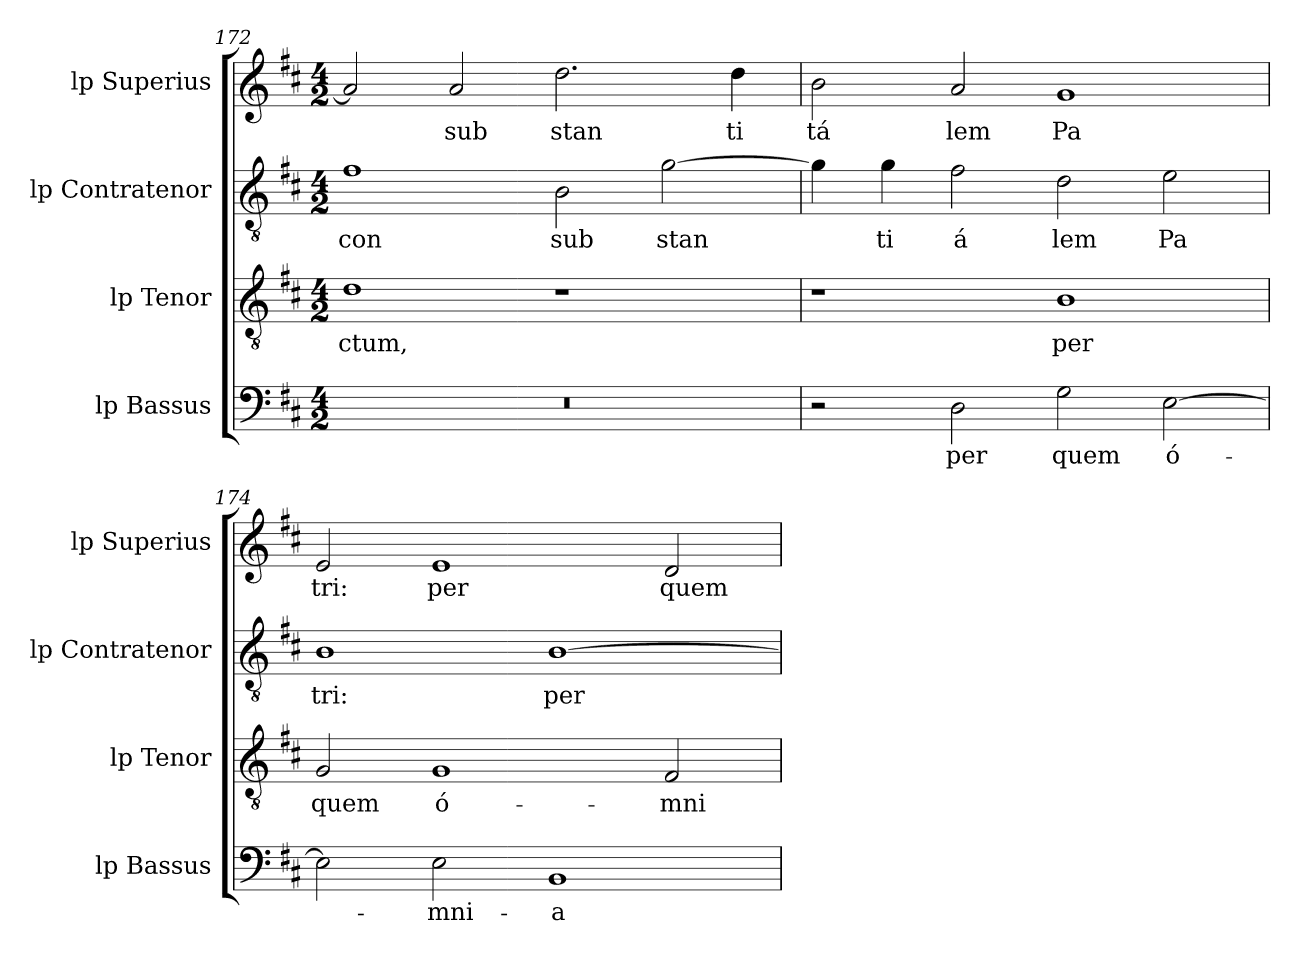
**kern	**text	**kern	**text	**kern	**text	**kern	**text
*part4	*part4	*part3	*part3	*part2	*part2	*part1	*part1
*staff4	*staff4	*staff3	*staff3	*staff2	*staff2	*staff1	*staff1
*I"lp Bassus	*	*I"lp Tenor	*	*I"lp Contratenor	*	*I"lp Superius	*
*I'lp Bassus	*	*I'lp Tenor	*	*I'lp Contratenor	*	*I'lp Superius	*
*clefF4	*	*clefGv2	*	*clefGv2	*	*clefG2	*
*k[f#c#]	*	*k[f#c#]	*	*k[f#c#]	*	*k[f#c#]	*
*D:	*	*D:	*	*D:	*	*D:	*
*M4/2	*	*M4/2	*	*M4/2	*	*M4/2	*
=172	=172	=172	=172	=172	=172	=172	=172
!	!	!	!LO:LY:b:cj	!	!LO:LY:b:cj	!	!
0r	.	1d	-ctum,	1f#	con	2a/]	.
!	!	!	!	!	!	!	!LO:LY:b:cj
.	.	.	.	.	.	2a/	sub
!	!	!	!	!	!LO:LY:b:cj	!	!LO:LY:b:cj
.	.	1r	.	2B\	sub	2.dd\	stan
!	!	!	!	!	!LO:LY:b:cj	!	!
.	.	.	.	[>2g\	stan	.	.
!	!	!	!	!	!	!	!LO:LY:b:cj
.	.	.	.	.	.	4dd\	ti
=173	=173	=173	=173	=173	=173	=173	=173
!	!	!	!	!	!	!	!LO:LY:b:cj
2r	.	1r	.	4g\]	.	2b\	tá
!	!	!	!	!	!LO:LY:b:cj	!	!
.	.	.	.	4g\	ti	.	.
!	!LO:LY:b:cj	!	!	!	!LO:LY:b:cj	!	!LO:LY:b:cj
2D\	per	.	.	2f#\	á	2a/	lem
!	!LO:LY:b:cj	!	!LO:LY:b:cj	!	!LO:LY:b:cj	!	!LO:LY:b:cj
2G\	quem	1B	per	2d\	lem	1g	Pa
!	!LO:LY:b:cj	!	!	!	!LO:LY:b:cj	!	!
[>2E\	ó-	.	.	2e\	Pa	.	.
=174	=174	=174	=174	=174	=174	=174	=174
!	!	!	!LO:LY:b:cj	!	!LO:LY:b:cj	!	!LO:LY:b:cj
2E\]	.	2G/	quem	1B	tri:	2e/	tri:
!	!LO:LY:b:cj	!	!LO:LY:b:cj	!	!	!	!LO:LY:b:cj
2E\	-mni-	1G	ó-	.	.	1e	per
!	!LO:LY:b:cj	!	!	!	!LO:LY:b:cj	!	!
1BB	-a	.	.	[<1B	per	.	.
!	!	!	!LO:LY:b:cj	!	!	!	!LO:LY:b:cj
.	.	2F#/	-mni-	.	.	2d/	quem
=	=	=	=	=	=	=	=
*-	*-	*-	*-	*-	*-	*-	*-
